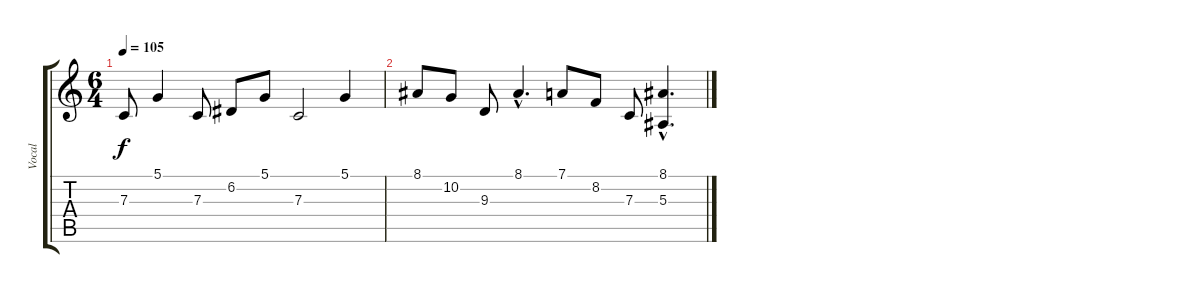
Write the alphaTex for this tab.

\track ("Vocal" "Vocal") {instrument choiraahs}
\staff {score tabs}
\tuning (D4 A3 F3 C3 G2 D2) {hide}
\ts (6 4)
\tempo 105
\clef g2
\ks c
7.3.8{dy f} 5.1.4 7.3.8 6.2.8 5.1.8 7.3.2 5.1.4 |
8.1.8 10.2.8 9.3.8 8.1{hac}.4{d} 7.1.8 8.2.8 7.3.8 (8.1{hac} 5.3{hac}).4{d}
